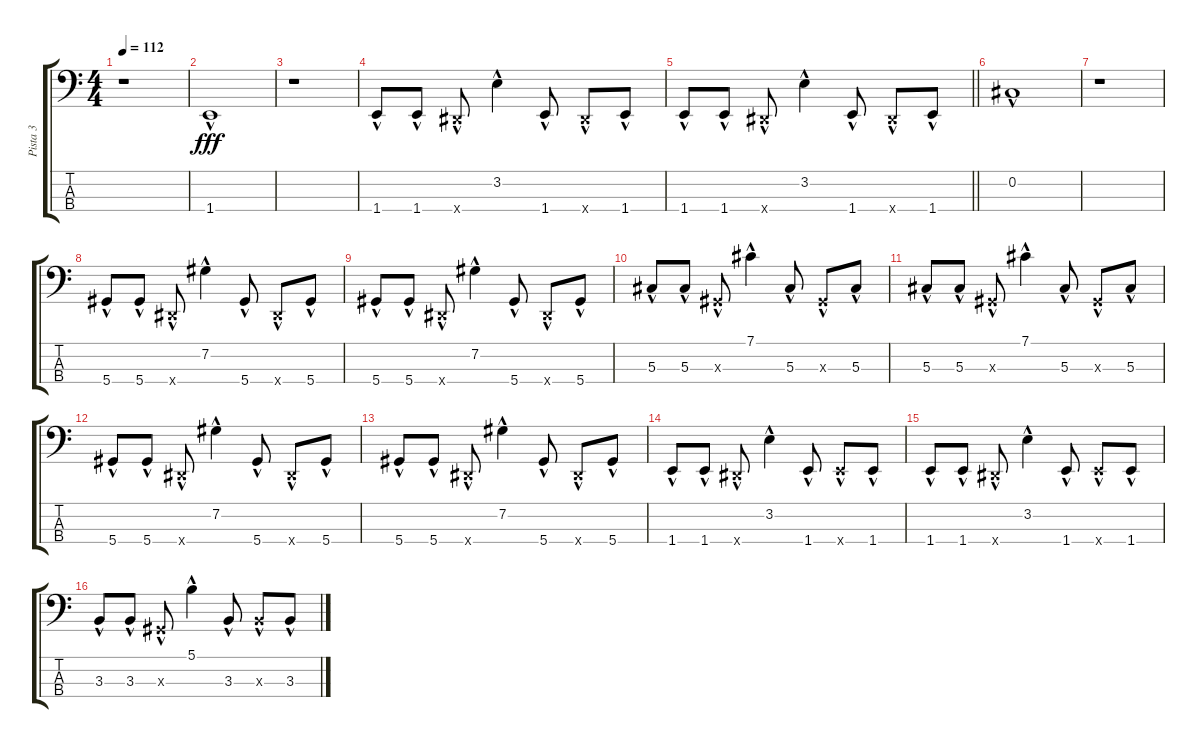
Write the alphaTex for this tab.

\track ("Pista 3" "Pista 3") {instrument electricbassfinger}
\staff {score tabs}
\tuning (Gb2 Db2 Ab1 Eb1) {hide}
\ts (4 4)
\tempo 112
\clef f4
\ks c
r.1{dy fff} |
1.4{hac}.1 |
r.1 |
1.4{hac}.8 1.4{hac}.8 0.4{hac x}.8 3.2{hac}.4 1.4{hac}.8 0.4{hac x}.8 1.4{hac}.8 |
\barLineRight lightlight
1.4{hac}.8 1.4{hac}.8 0.4{hac x}.8 3.2{hac}.4 1.4{hac}.8 0.4{hac x}.8 1.4{hac}.8 |
0.2{hac}.1 |
r.1 |
5.4{hac}.8 5.4{hac}.8 0.4{hac x}.8 7.2{hac}.4 5.4{hac}.8 0.4{hac x}.8 5.4{hac}.8 |
5.4{hac}.8 5.4{hac}.8 0.4{hac x}.8 7.2{hac}.4 5.4{hac}.8 0.4{hac x}.8 5.4{hac}.8 |
5.3{hac}.8 5.3{hac}.8 0.3{hac x}.8 7.1{hac}.4 5.3{hac}.8 0.3{hac x}.8 5.3{hac}.8 |
5.3{hac}.8 5.3{hac}.8 0.3{hac x}.8 7.1{hac}.4 5.3{hac}.8 0.3{hac x}.8 5.3{hac}.8 |
5.4{hac}.8 5.4{hac}.8 0.4{hac x}.8 7.2{hac}.4 5.4{hac}.8 0.4{hac x}.8 5.4{hac}.8 |
5.4{hac}.8 5.4{hac}.8 0.4{hac x}.8 7.2{hac}.4 5.4{hac}.8 0.4{hac x}.8 5.4{hac}.8 |
1.4{hac}.8 1.4{hac}.8 0.4{hac x}.8 3.2{hac}.4 1.4{hac}.8 1.4{hac x}.8 1.4{hac}.8 |
1.4{hac}.8 1.4{hac}.8 0.4{hac x}.8 3.2{hac}.4 1.4{hac}.8 1.4{hac x}.8 1.4{hac}.8 |
3.3{hac}.8 3.3{hac}.8 0.3{hac x}.8 5.1{hac}.4 3.3{hac}.8 3.3{hac x}.8 3.3{hac}.8
